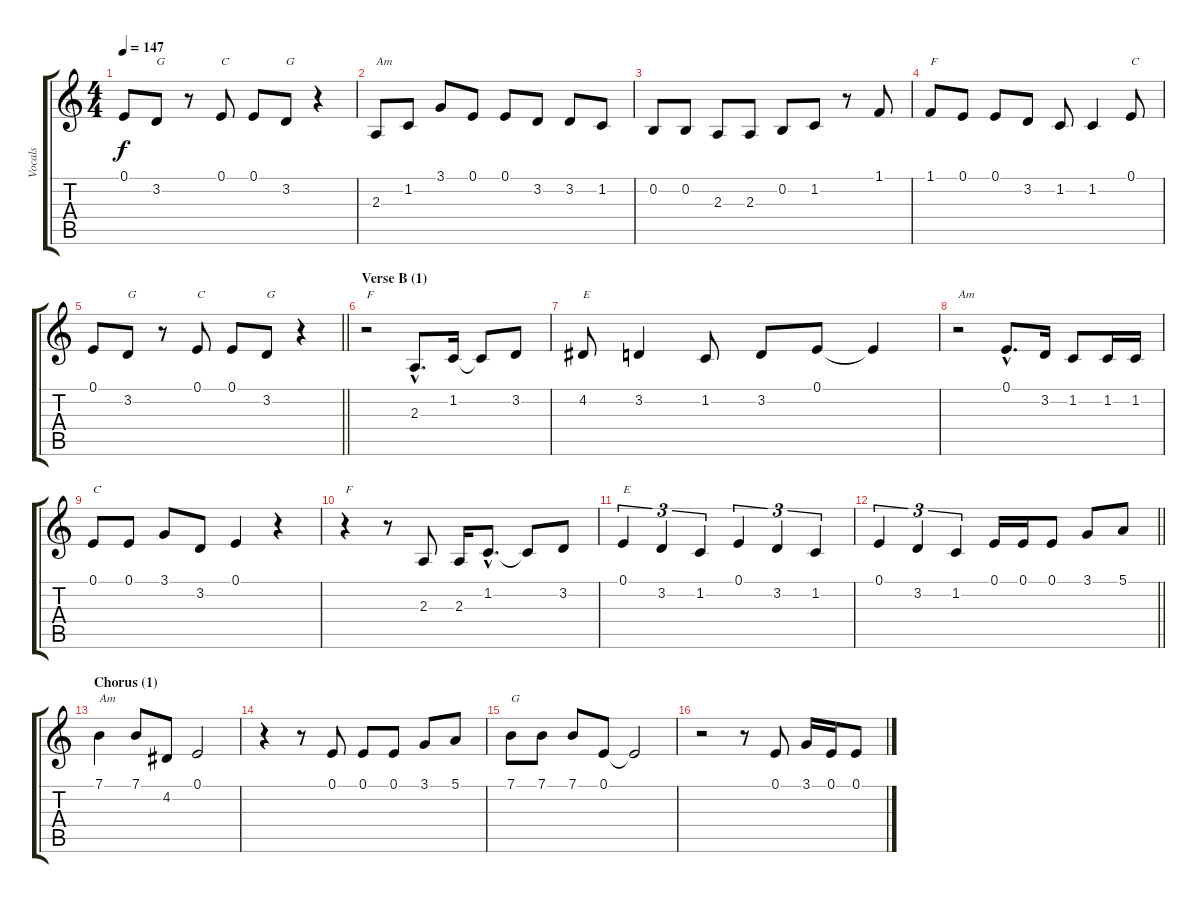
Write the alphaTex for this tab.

\track ("Vocals" "Vocals") {instrument sopranosax}
\staff {score tabs}
\tuning (E4 B3 G3 D3 A2 E2) {hide}
\ts (4 4)
\tempo 147
\clef g2
\ks aminor
0.1.8{dy f} 3.2.8{txt "G"} r.8 0.1.8{txt "C"} 0.1.8 3.2.8{txt "G"} r.4 |
2.3.8{txt "Am"} 1.2.8 3.1.8 0.1.8 0.1.8 3.2.8 3.2.8 1.2.8 |
0.2.8 0.2.8 2.3.8 2.3.8 0.2.8 1.2.8 r.8 1.1.8 |
1.1.8{txt "F"} 0.1.8 0.1.8 3.2.8 1.2.8 1.2.4 0.1.8{txt "C"} |
\barLineRight lightlight
0.1.8 3.2.8{txt "G"} r.8 0.1.8{txt "C"} 0.1.8 3.2.8{txt "G"} r.4 |
\section ("" "Verse B (1)")
r.2{txt "F"} 2.3{hac}.8{d} 1.2.16 1.2{t}.8 3.2.8 |
4.2.8{txt "E"} 3.2.4 1.2.8 3.2.8 0.1.8 0.1{t}.4 |
r.2{txt "Am"} 0.1{hac}.8{d} 3.2.16 1.2.8 1.2.16 1.2.16 |
0.1.8{txt "C"} 0.1.8 3.1.8 3.2.8 0.1.4 r.4 |
r.4{txt "F"} r.8 2.3.8 2.3.16 1.2{hac}.8{d} 1.2{t}.8 3.2.8 |
0.1.4{tu (3 2) txt "E"} 3.2.4{tu (3 2)} 1.2.4{tu (3 2)} 0.1.4{tu (3 2)} 3.2.4{tu (3 2)} 1.2.4{tu (3 2)} |
\barLineRight lightlight
0.1.4{tu (3 2)} 3.2.4{tu (3 2)} 1.2.4{tu (3 2)} 0.1.16 0.1.16 0.1.8 3.1.8 5.1.8 |
\section ("" "Chorus (1)")
7.1.4{txt "Am"} 7.1.8 4.2.8 0.1.2 |
r.4 r.8 0.1.8 0.1.8 0.1.8 3.1.8 5.1.8 |
7.1.8{txt "G"} 7.1.8 7.1.8 0.1.8 0.1{t}.2 |
r.2 r.8 0.1.8 3.1.16 0.1.16 0.1.8
